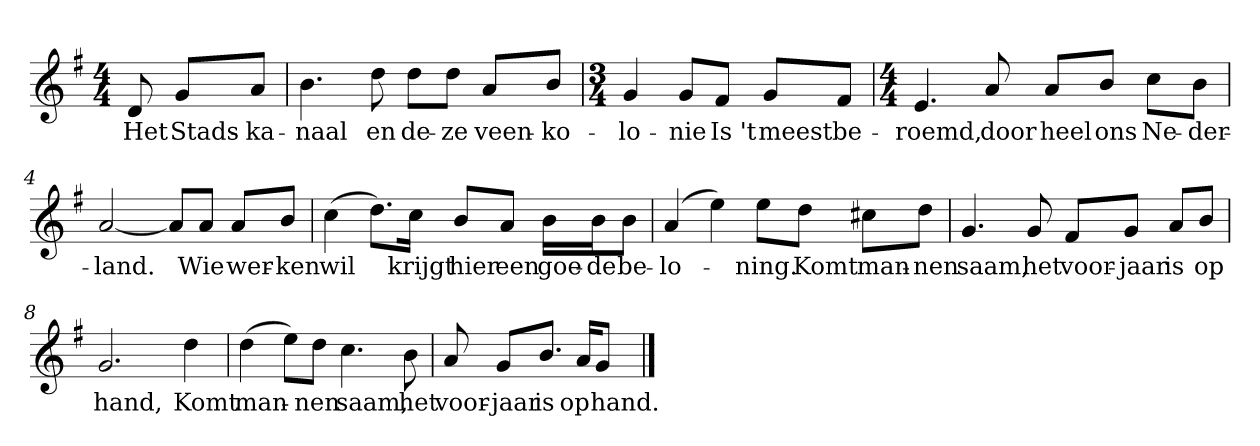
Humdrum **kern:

**kern	**text
*part1	*part1
*staff1	*staff1
*clefG2	*
*k[f#]	*
*G:	*
*M4/4	*
*MM120	*
=	=
8d	Het
8g/L	Stads-
8a/J	-ka-
=1	=1
4.b	-naal
8dd	en
8dd\L	de-
8dd\J	-ze
8a/L	veen-
8b/J	-ko-
=2	=2
*M3/4	*
4g	-lo-
8g/L	-nie
8f#/J	Is 't
8g/L	meest
8f#/J	be-
=3	=3
*M4/4	*
4.e	-roemd,
8a	door
8a/L	heel
8b/J	ons
8cc\L	Ne-
8b\J	-der-
=4	=4
[2a	-land.
8a/L]	.
8a/J	Wie
8a/L	wer-
8b/J	-ken
=5	=5
(4cc	wil
8.dd\L)	.
16cc\Jk	krijgt
8b/L	hier
8a/J	een
16b\LL	goe-
16b\J	-de
8b\J	be-
=6	=6
(4a	-lo-
4ee)	.
8ee\L	-ning.
8dd\J	Komt
8cc#X\L	man-
8dd\J	-nen
=7	=7
4.g	saam,
8g	het
8f#/L	voor-
8g/J	-jaar
8a/L	is
8b/J	op
=8	=8
2.g	hand,
4dd	Komt
=9	=9
(4dd	man-
8ee\L)	.
8dd\J	-nen
4.cc	saam,
8b	het
=10	=10
8a	voor-
8g/L	-jaar
8.b/J	is
16a/KL	op
8g/J	hand.
==	==
*-	*-
